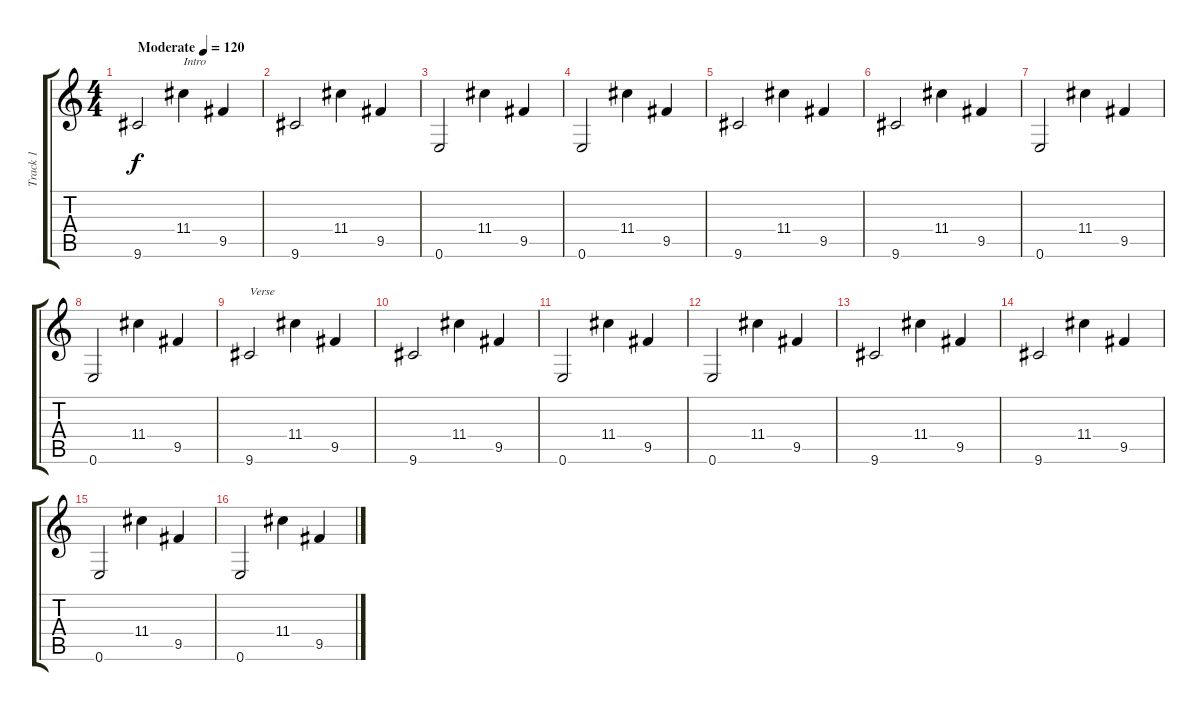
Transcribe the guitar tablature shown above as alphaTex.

\track ("Track 1" "Track 1") {instrument acousticguitarsteel}
\staff {score tabs}
\tuning (E4 B3 G3 D3 A2 E2) {hide}
\ts (4 4)
\tempo (120 "Moderate")
\clef g2
\ks c
9.6.2{dy f instrument acousticguitarsteel} 11.4.4{txt "Intro"} 9.5.4 |
9.6.2 11.4.4 9.5.4 |
0.6.2 11.4.4 9.5.4 |
0.6.2 11.4.4 9.5.4 |
9.6.2 11.4.4 9.5.4 |
9.6.2 11.4.4 9.5.4 |
0.6.2 11.4.4 9.5.4 |
0.6.2 11.4.4 9.5.4 |
9.6.2{txt "Verse"} 11.4.4 9.5.4 |
9.6.2 11.4.4 9.5.4 |
0.6.2 11.4.4 9.5.4 |
0.6.2 11.4.4 9.5.4 |
9.6.2 11.4.4 9.5.4 |
9.6.2 11.4.4 9.5.4 |
0.6.2 11.4.4 9.5.4 |
0.6.2 11.4.4 9.5.4
